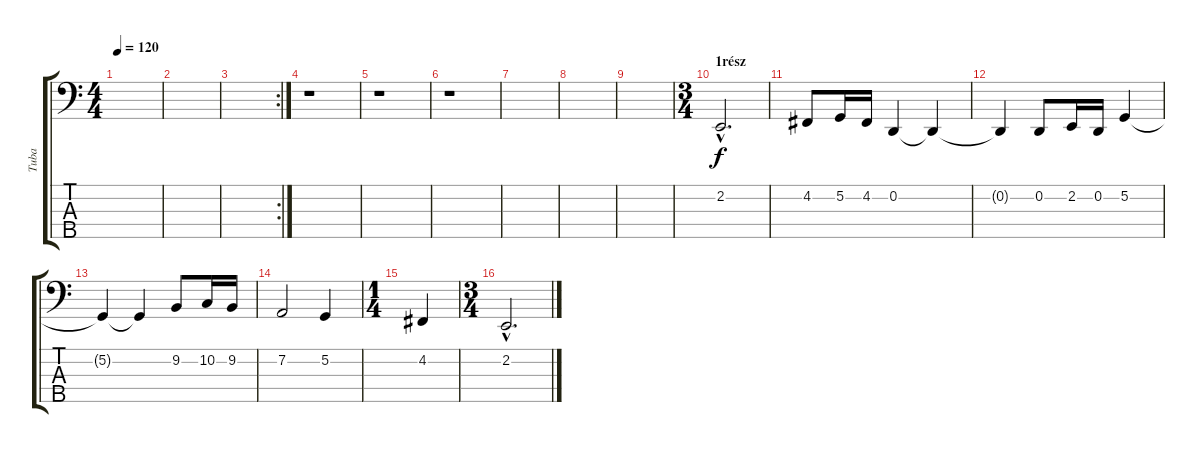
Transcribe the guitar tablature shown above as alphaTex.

\track ("Tuba" "Tuba") {instrument tuba}
\staff {score tabs}
\tuning (G2 D2 A1 E1 B0) {hide}
\ts (4 4)
\tempo 120
\clef f4
\ks c
|
|
\rc 2
|
r.1 |
r.1 |
r.1 |
|
|
|
\ts (3 4)
\section ("" "1rész")
2.2{hac}.2{d dy f} |
4.2.8 5.2.16 4.2.16 0.2.4 0.2{t}.4 |
0.2{t}.4 0.2.8 2.2.16 0.2.16 5.2.4 |
5.2{t}.4 5.2{t}.4 9.2.8 10.2.16 9.2.16 |
7.2.2 5.2.4 |
\ts (1 4)
4.2.4 |
\ts (3 4)
2.2{hac}.2{d}
